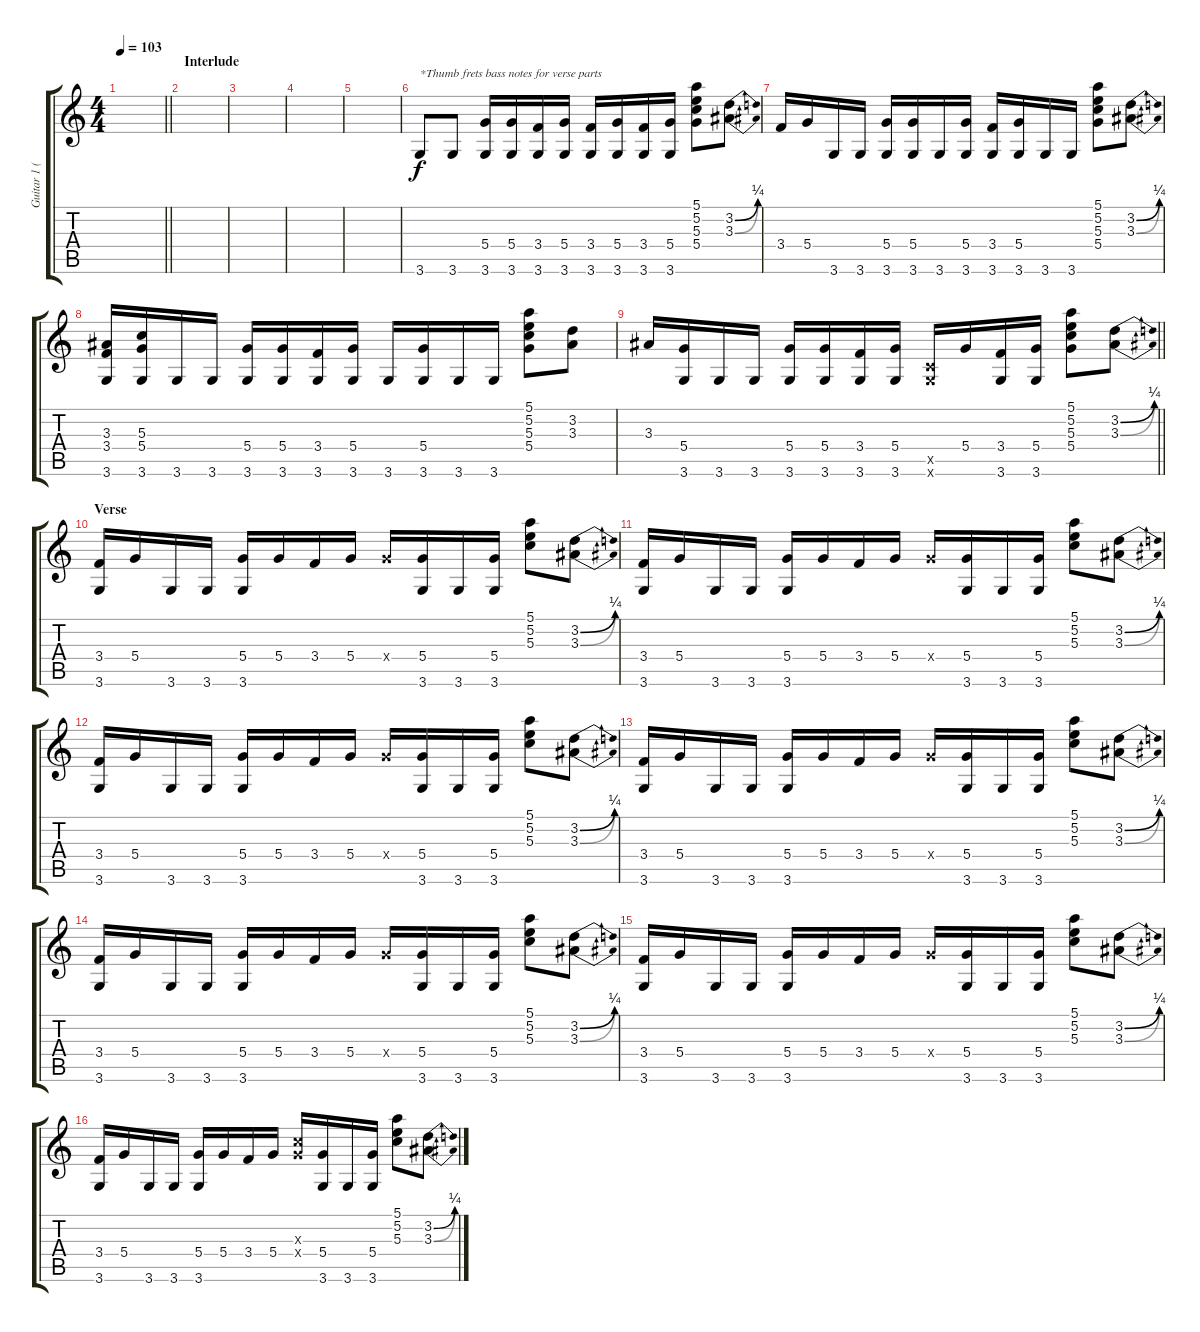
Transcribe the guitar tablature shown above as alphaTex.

\track ("Guitar 1 (Clean)" "Guitar 1 (") {instrument electricguitarclean}
\staff {score tabs}
\tuning (E4 B3 G3 D3 A2 E2) {hide}
\ts (4 4)
\tempo 103
\clef g2
\barLineRight lightlight
\ks c
|
\section ("" "Interlude")
|
|
|
|
3.6.8{txt "*Thumb frets bass notes for verse parts"} 3.6.8 (5.4 3.6).16 (5.4 3.6).16 (3.4 3.6).16 (5.4 3.6).16 (3.4 3.6).16 (5.4 3.6).16 (3.4 3.6).16 (5.4 3.6).16 (5.1 5.2 5.3 5.4).8 (3.2{be (bend 0 0 60 1)} 3.3{be (bend 0 0 60 1)}).8 |
3.4.16 5.4.16 3.6.16 3.6.16 (5.4 3.6).16 (5.4 3.6).16 3.6.16 (5.4 3.6).16 (3.4 3.6).16 (5.4 3.6).16 3.6.16 3.6.16 (5.1 5.2 5.3 5.4).8 (3.2{be (bend 0 0 60 1)} 3.3{be (bend 0 0 60 1)}).8 |
(3.3 3.4 3.6).16 (5.3 5.4 3.6).16 3.6.16 3.6.16 (5.4 3.6).16 (5.4 3.6).16 (3.4 3.6).16 (5.4 3.6).16 3.6.16 (5.4 3.6).16 3.6.16 3.6.16 (5.1 5.2 5.3 5.4).8 (3.2 3.3).8 |
\barLineRight lightlight
3.3.16 (5.4 3.6).16 3.6.16 3.6.16 (5.4 3.6).16 (5.4 3.6).16 (3.4 3.6).16 (5.4 3.6).16 (3.5{x} 3.6{x}).16 5.4.16 (3.4 3.6).16 (5.4 3.6).16 (5.1 5.2 5.3 5.4).8 (3.2{be (bend 0 0 60 1)} 3.3{be (bend 0 0 60 1)}).8 |
\section ("" "Verse")
(3.4 3.6).16 5.4.16 3.6.16 3.6.16 (5.4 3.6).16 5.4.16 3.4.16 5.4.16 5.4{x}.16 (5.4 3.6).16 3.6.16 (5.4 3.6).16 (5.1 5.2 5.3).8 (3.2{be (bend 0 0 60 1)} 3.3{be (bend 0 0 60 1)}).8 |
(3.4 3.6).16 5.4.16 3.6.16 3.6.16 (5.4 3.6).16 5.4.16 3.4.16 5.4.16 5.4{x}.16 (5.4 3.6).16 3.6.16 (5.4 3.6).16 (5.1 5.2 5.3).8 (3.2{be (bend 0 0 60 1)} 3.3{be (bend 0 0 60 1)}).8 |
(3.4 3.6).16 5.4.16 3.6.16 3.6.16 (5.4 3.6).16 5.4.16 3.4.16 5.4.16 5.4{x}.16 (5.4 3.6).16 3.6.16 (5.4 3.6).16 (5.1 5.2 5.3).8 (3.2{be (bend 0 0 60 1)} 3.3{be (bend 0 0 60 1)}).8 |
(3.4 3.6).16 5.4.16 3.6.16 3.6.16 (5.4 3.6).16 5.4.16 3.4.16 5.4.16 5.4{x}.16 (5.4 3.6).16 3.6.16 (5.4 3.6).16 (5.1 5.2 5.3).8 (3.2{be (bend 0 0 60 1)} 3.3{be (bend 0 0 60 1)}).8 |
(3.4 3.6).16 5.4.16 3.6.16 3.6.16 (5.4 3.6).16 5.4.16 3.4.16 5.4.16 5.4{x}.16 (5.4 3.6).16 3.6.16 (5.4 3.6).16 (5.1 5.2 5.3).8 (3.2{be (bend 0 0 60 1)} 3.3{be (bend 0 0 60 1)}).8 |
(3.4 3.6).16 5.4.16 3.6.16 3.6.16 (5.4 3.6).16 5.4.16 3.4.16 5.4.16 5.4{x}.16 (5.4 3.6).16 3.6.16 (5.4 3.6).16 (5.1 5.2 5.3).8 (3.2{be (bend 0 0 60 1)} 3.3{be (bend 0 0 60 1)}).8 |
(3.4 3.6).16 5.4.16 3.6.16 3.6.16 (5.4 3.6).16 5.4.16 3.4.16 5.4.16 (5.3{x} 5.4{x}).16 (5.4 3.6).16 3.6.16 (5.4 3.6).16 (5.1 5.2 5.3).8 (3.2{be (bend 0 0 60 1)} 3.3{be (bend 0 0 60 1)}).8
